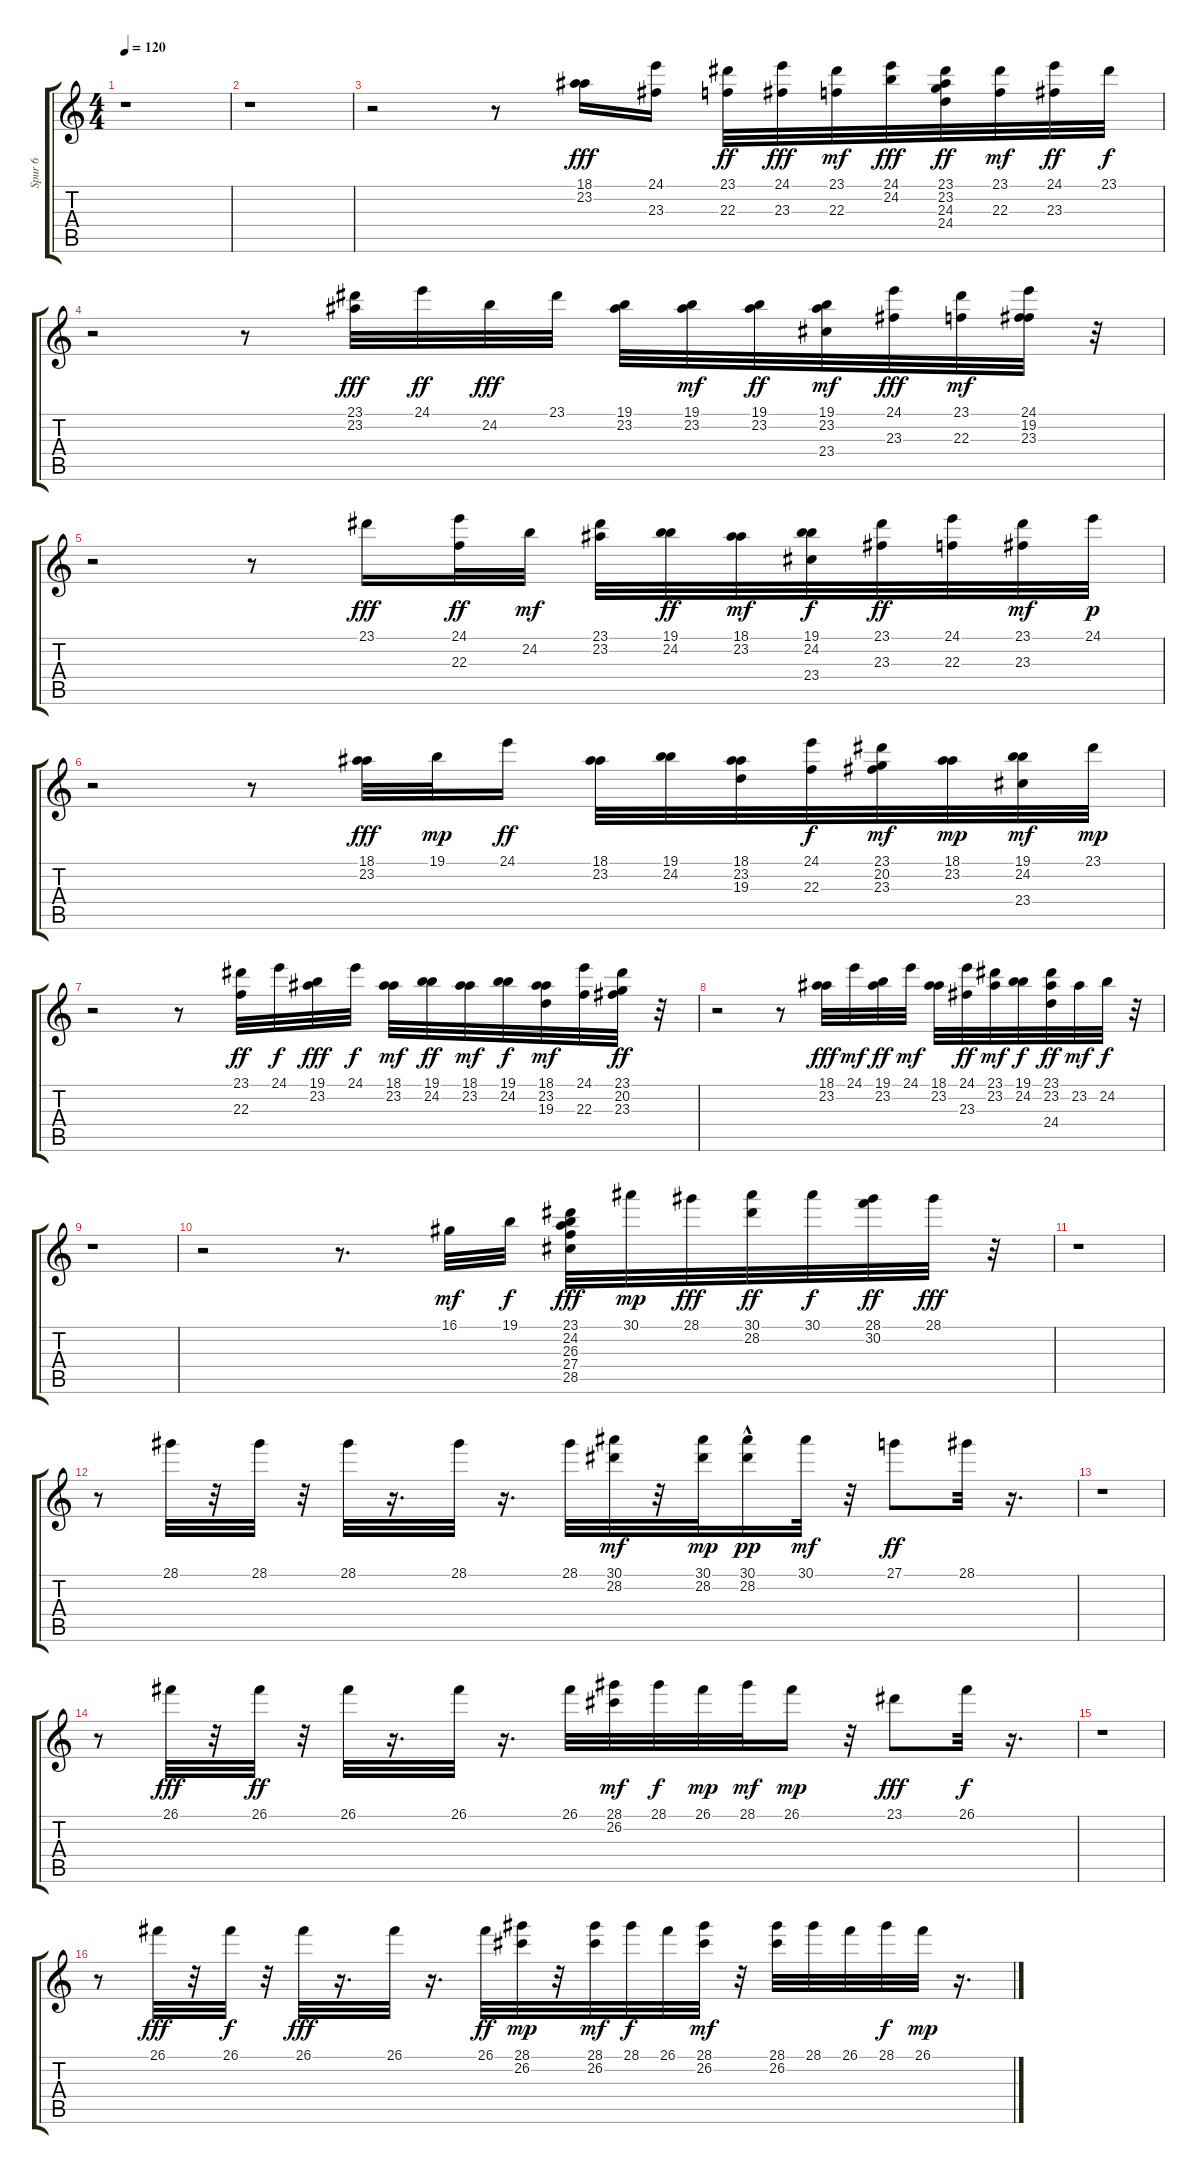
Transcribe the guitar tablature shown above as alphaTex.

\track ("Spur 6" "Spur 6") {instrument piccolo}
\staff {score tabs}
\tuning (E4 B3 G3 D3 A2 E2) {hide}
\ts (4 4)
\tempo 120
\clef g2
\ks c
r.1{dy mf} |
r.1 |
r.2 r.8 (18.1 23.2).16{dy fff} (24.1 23.3).16 (23.1 22.3).32{dy ff} (24.1 23.3).32{dy fff} (23.1 22.3).32{dy mf} (24.1 24.2).32{dy fff} (23.1 23.2 24.3 24.4).32{dy ff} (23.1 22.3).32{dy mf} (24.1 23.3).32{dy ff} 23.1.32{dy f} |
r.2 r.8 (23.1 23.2).32{dy fff} 24.1.32{dy ff} 24.2.32{dy fff} 23.1.32 (19.1 23.2).32 (19.1 23.2).32{dy mf} (19.1 23.2).32{dy ff} (19.1 23.2 23.4).32{dy mf} (24.1 23.3).32{dy fff} (23.1 22.3).32{dy mf} (24.1 19.2 23.3).32 r.32 |
r.2 r.8 23.1.16{dy fff} (24.1 22.3).32{dy ff} 24.2.32{dy mf} (23.1 23.2).32 (19.1 24.2).32{dy ff} (18.1 23.2).32{dy mf} (19.1 24.2 23.4).32{dy f} (23.1 23.3).32{dy ff} (24.1 22.3).32 (23.1 23.3).32{dy mf} 24.1.32{dy p} |
r.2 r.8 (18.1 23.2).32{dy fff} 19.1.32{dy mp} 24.1.16{dy ff} (18.1 23.2).32 (19.1 24.2).32 (18.1 23.2 19.3).32 (24.1 22.3).32{dy f} (23.1 20.2 23.3).32{dy mf} (18.1 23.2).32{dy mp} (19.1 24.2 23.4).32{dy mf} 23.1.32{dy mp} |
r.2 r.8 (23.1 22.3).32{dy ff} 24.1.32{dy f} (19.1 23.2).32{dy fff} 24.1.32{dy f} (18.1 23.2).32{dy mf} (19.1 24.2).32{dy ff} (18.1 23.2).32{dy mf} (19.1 24.2).32{dy f} (18.1 23.2 19.3).32{dy mf} (24.1 22.3).32 (23.1 20.2 23.3).32{dy ff} r.32 |
r.2 r.8 (18.1 23.2).32{dy fff} 24.1.32{dy mf} (19.1 23.2).32{dy ff} 24.1.32{dy mf} (18.1 23.2).32 (24.1 23.3).32{dy ff} (23.1 23.2).32{dy mf} (19.1 24.2).32{dy f} (23.1 23.2 24.4).32{dy ff} 23.2.32{dy mf} 24.2.32{dy f} r.32 |
r.1 |
r.2 r.8{d} 16.1.32{dy mf} 19.1.32{dy f} (23.1 24.2 26.3 27.4 28.5).32{dy fff} 30.1.32{dy mp} 28.1.32{dy fff} (30.1 28.2).32{dy ff} 30.1.32{dy f} (28.1 30.2).32{dy ff} 28.1.32{dy fff} r.32 |
r.1 |
r.8 28.1.32 r.32 28.1.32 r.32 28.1.32 r.16{d} 28.1.32 r.16{d} 28.1.32 (30.1 28.2).32{dy mf} r.32 (30.1 28.2).32{dy mp} (30.1 28.2{hac}).16{dy pp} 30.1.32{dy mf} r.32 27.1.8{dy ff} 28.1.32 r.16{d} |
r.1 |
r.8 26.1.32{dy fff} r.32 26.1.32{dy ff} r.32 26.1.32 r.16{d} 26.1.32 r.16{d} 26.1.32 (28.1 26.2).32{dy mf} 28.1.32{dy f} 26.1.32{dy mp} 28.1.32{dy mf} 26.1.16{dy mp} r.32 23.1.8{dy fff} 26.1.32{dy f} r.16{d} |
r.1 |
r.8 26.1.32{dy fff} r.32 26.1.32{dy f} r.32 26.1.32{dy fff} r.16{d} 26.1.32 r.16{d} 26.1.32{dy ff} (28.1 26.2).32{dy mp} r.32 (28.1 26.2).32{dy mf} 28.1.32{dy f} 26.1.32 (28.1 26.2).32{dy mf} r.32 (28.1 26.2).32 28.1.32 26.1.32 28.1.32{dy f} 26.1.32{dy mp} r.16{d}
